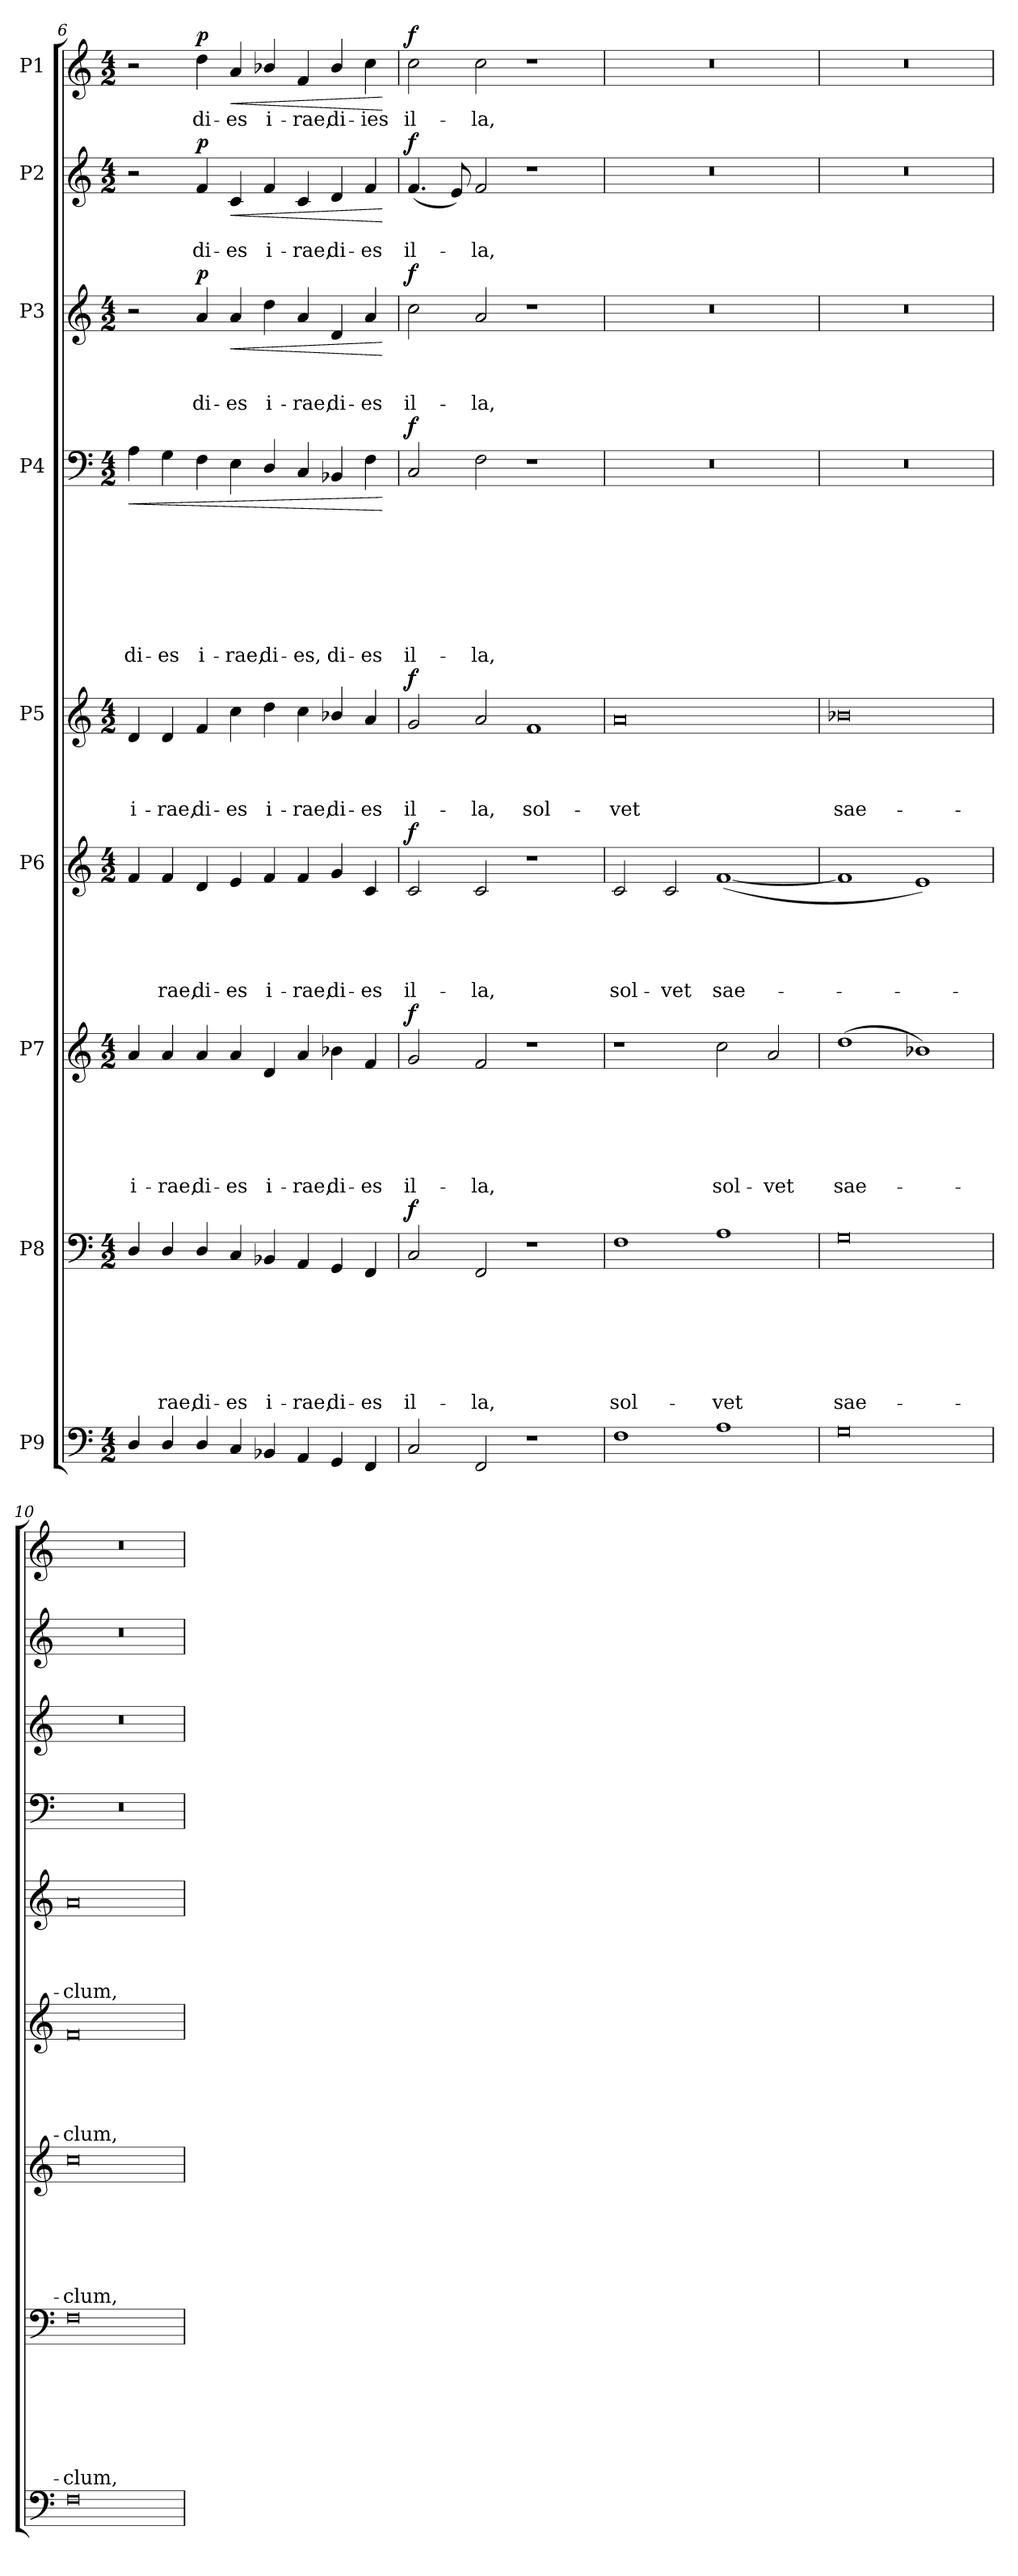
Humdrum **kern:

**kern	**kern	**text	**text	**text	**text	**text	**text	**text	**dynam	**kern	**text	**text	**text	**text	**text	**text	**dynam	**kern	**text	**text	**text	**text	**text	**dynam	**kern	**text	**text	**text	**text	**dynam	**kern	**text	**text	**text	**text	**text	**text	**text	**text	**dynam	**kern	**text	**text	**text	**dynam	**kern	**text	**text	**dynam	**kern	**text	**dynam
*part9	*part8	*part8	*part8	*part8	*part8	*part8	*part8	*part8	*part8	*part7	*part7	*part7	*part7	*part7	*part7	*part7	*part7	*part6	*part6	*part6	*part6	*part6	*part6	*part6	*part5	*part5	*part5	*part5	*part5	*part5	*part4	*part4	*part4	*part4	*part4	*part4	*part4	*part4	*part4	*part4	*part3	*part3	*part3	*part3	*part3	*part2	*part2	*part2	*part2	*part1	*part1	*part1
*staff9	*staff8	*staff8	*staff8	*staff8	*staff8	*staff8	*staff8	*staff8	*staff8	*staff7	*staff7	*staff7	*staff7	*staff7	*staff7	*staff7	*staff7	*staff6	*staff6	*staff6	*staff6	*staff6	*staff6	*staff6	*staff5	*staff5	*staff5	*staff5	*staff5	*staff5	*staff4	*staff4	*staff4	*staff4	*staff4	*staff4	*staff4	*staff4	*staff4	*staff4	*staff3	*staff3	*staff3	*staff3	*staff3	*staff2	*staff2	*staff2	*staff2	*staff1	*staff1	*staff1
*I"P9	*I"P8	*	*	*	*	*	*	*	*	*I"P7	*	*	*	*	*	*	*	*I"P6	*	*	*	*	*	*	*I"P5	*	*	*	*	*	*I"P4	*	*	*	*	*	*	*	*	*	*I"P3	*	*	*	*	*I"P2	*	*	*	*I"P1	*	*
!!LO:PB:g=z
*clefF4	*clefF4	*	*	*	*	*	*	*	*	*clefG2	*	*	*	*	*	*	*	*clefG2	*	*	*	*	*	*	*clefG2	*	*	*	*	*	*clefF4	*	*	*	*	*	*	*	*	*	*clefG2	*	*	*	*	*clefG2	*	*	*	*clefG2	*	*
*	*	*	*	*	*	*	*	*	*	*ITrd7c12	*	*	*	*	*	*	*	*	*	*	*	*	*	*	*	*	*	*	*	*	*	*	*	*	*	*	*	*	*	*	*ITrd7c12	*	*	*	*	*	*	*	*	*	*	*
*k[]	*k[]	*	*	*	*	*	*	*	*	*k[]	*	*	*	*	*	*	*	*k[]	*	*	*	*	*	*	*k[]	*	*	*	*	*	*k[]	*	*	*	*	*	*	*	*	*	*k[]	*	*	*	*	*k[]	*	*	*	*k[]	*	*
*C:	*C:	*	*	*	*	*	*	*	*	*C:	*	*	*	*	*	*	*	*C:	*	*	*	*	*	*	*C:	*	*	*	*	*	*C:	*	*	*	*	*	*	*	*	*	*C:	*	*	*	*	*C:	*	*	*	*C:	*	*
*M4/2	*M4/2	*	*	*	*	*	*	*	*	*M4/2	*	*	*	*	*	*	*	*M4/2	*	*	*	*	*	*	*M4/2	*	*	*	*	*	*M4/2	*	*	*	*	*	*	*	*	*	*M4/2	*	*	*	*	*M4/2	*	*	*	*M4/2	*	*
=6	=6	=6	=6	=6	=6	=6	=6	=6	=6	=6	=6	=6	=6	=6	=6	=6	=6	=6	=6	=6	=6	=6	=6	=6	=6	=6	=6	=6	=6	=6	=6	=6	=6	=6	=6	=6	=6	=6	=6	=6	=6	=6	=6	=6	=6	=6	=6	=6	=6	=6	=6	=6
*^	*	*	*	*	*	*	*	*	*	*	*	*	*	*	*	*	*	*	*	*	*	*	*	*	*	*	*	*	*	*	*	*	*	*	*	*	*	*	*	*	*	*	*	*	*	*	*	*	*	*	*	*
!	!	!	!	!	!	!	!	!	!	!	!	!	!	!	!	!	!LO:LY:b	!	!	!	!	!	!	!	!	!	!	!	!	!LO:LY:b	!	!	!	!	!	!	!	!	!	!LO:LY:b	!LO:HP:b	!	!	!	!	!	!	!	!	!	!	!	!
4D/	0ryy	4D/	.	.	.	.	.	.	.	.	4A/	.	.	.	.	.	i-	.	4f/	.	.	.	.	.	.	4d/	.	.	.	i-	.	4A\	.	.	.	.	.	.	.	di-	<	2r	.	.	.	.	2r	.	.	.	2r	.	.
!	!	!	!	!	!	!	!	!	!LO:LY:b	!	!	!	!	!	!	!	!LO:LY:b	!	!	!	!	!	!	!LO:LY:b	!	!	!	!	!	!LO:LY:b	!	!	!	!	!	!	!	!	!	!LO:LY:b	!	!	!	!	!	!	!	!	!	!	!	!	!
4D/	.	4D/	.	.	.	.	.	.	-rae,	.	4A/	.	.	.	.	.	-rae,	.	4f/	.	.	.	.	-rae,	.	4d/	.	.	.	-rae,	.	4G\	.	.	.	.	.	.	.	-es	.	.	.	.	.	.	.	.	.	.	.	.	.
!	!	!	!	!	!	!	!	!	!LO:LY:b	!	!	!	!	!	!	!	!LO:LY:b	!	!	!	!	!	!	!LO:LY:b	!	!	!	!	!	!LO:LY:b	!	!	!	!	!	!	!	!	!	!LO:LY:b	!	!	!	!	!LO:LY:b	!LO:DY:a	!	!	!LO:LY:b	!LO:DY:a	!	!LO:LY:b	!LO:DY:a
4D/	.	4D/	.	.	.	.	.	.	di-	.	4A/	.	.	.	.	.	di-	.	4d/	.	.	.	.	di-	.	4f/	.	.	.	di-	.	4F\	.	.	.	.	.	.	.	i-	.	4A/	.	.	di-	p	4f/	.	di-	p	4dd\	di-	p
!	!	!	!	!	!	!	!	!	!LO:LY:b	!	!	!	!	!	!	!	!LO:LY:b	!	!	!	!	!	!	!LO:LY:b	!	!	!	!	!	!LO:LY:b	!	!	!	!	!	!	!	!	!	!LO:LY:b	!	!	!	!	!LO:LY:b	!LO:HP:b	!	!	!LO:LY:b	!LO:HP:b	!	!LO:LY:b	!LO:HP:b
4C/	.	4C/	.	.	.	.	.	.	-es	.	4A/	.	.	.	.	.	-es	.	4e/	.	.	.	.	-es	.	4cc\	.	.	.	-es	.	4E\	.	.	.	.	.	.	.	-rae,	.	4A/	.	.	-es	<	4c/	.	-es	<	4a/	-es	<
!	!	!	!	!	!	!	!	!	!LO:LY:b	!	!	!	!	!	!	!	!LO:LY:b	!	!	!	!	!	!	!LO:LY:b	!	!	!	!	!	!LO:LY:b	!	!	!	!	!	!	!	!	!	!LO:LY:b	!	!	!	!	!LO:LY:b	!	!	!	!LO:LY:b	!	!	!LO:LY:b	!
4BB-X/	.	4BB-X/	.	.	.	.	.	.	i-	.	4D/	.	.	.	.	.	i-	.	4f/	.	.	.	.	i-	.	4dd\	.	.	.	i-	.	4D/	.	.	.	.	.	.	.	di-	.	4d\	.	.	i-	.	4f/	.	i-	.	4b-X/	i-	.
!	!	!	!	!	!	!	!	!	!LO:LY:b	!	!	!	!	!	!	!	!LO:LY:b	!	!	!	!	!	!	!LO:LY:b	!	!	!	!	!	!LO:LY:b	!	!	!	!	!	!	!	!	!	!LO:LY:b	!	!	!	!	!LO:LY:b	!	!	!	!LO:LY:b	!	!	!LO:LY:b	!
4AA/	.	4AA/	.	.	.	.	.	.	-rae,	.	4A/	.	.	.	.	.	-rae,	.	4f/	.	.	.	.	-rae,	.	4cc\	.	.	.	-rae,	.	4C/	.	.	.	.	.	.	.	-es,	.	4A/	.	.	-rae,	.	4c/	.	-rae,	.	4f/	-rae,	.
!	!	!	!	!	!	!	!	!	!LO:LY:b	!	!	!	!	!	!	!	!LO:LY:b	!	!	!	!	!	!	!LO:LY:b	!	!	!	!	!	!LO:LY:b	!	!	!	!	!	!	!	!	!	!LO:LY:b	!	!	!	!	!LO:LY:b	!	!	!	!LO:LY:b	!	!	!LO:LY:b	!
4GG/	.	4GG/	.	.	.	.	.	.	di-	.	4B-X\	.	.	.	.	.	di-	.	4g/	.	.	.	.	di-	.	4b-X/	.	.	.	di-	.	4BB-X/	.	.	.	.	.	.	.	di-	.	4D/	.	.	di-	.	4d/	.	di-	.	4b-/	di-	.
!	!	!	!	!	!	!	!	!	!LO:LY:b	!	!	!	!	!	!	!	!LO:LY:b	!	!	!	!	!	!	!LO:LY:b	!	!	!	!	!	!LO:LY:b	!	!	!	!	!	!	!	!	!	!LO:LY:b	!	!	!	!	!LO:LY:b	!	!	!	!LO:LY:b	!	!	!LO:LY:b	!
4FF/	.	4FF/	.	.	.	.	.	.	-es	.	4F/	.	.	.	.	.	-es	.	4c/	.	.	.	.	-es	.	4a/	.	.	.	-es	.	4F\	.	.	.	.	.	.	.	-es	.	4A/	.	.	-es	.	4f/	.	-es	.	4cc\	-ies	.
*v	*v	*	*	*	*	*	*	*	*	*	*	*	*	*	*	*	*	*	*	*	*	*	*	*	*	*	*	*	*	*	*	*	*	*	*	*	*	*	*	*	*	*	*	*	*	*	*	*	*	*	*	*	*
.	.	.	.	.	.	.	.	.	.	.	.	.	.	.	.	.	.	.	.	.	.	.	.	.	.	.	.	.	.	.	.	.	.	.	.	.	.	.	.	[	.	.	.	.	[	.	.	.	[	.	.	[
=7	=7	=7	=7	=7	=7	=7	=7	=7	=7	=7	=7	=7	=7	=7	=7	=7	=7	=7	=7	=7	=7	=7	=7	=7	=7	=7	=7	=7	=7	=7	=7	=7	=7	=7	=7	=7	=7	=7	=7	=7	=7	=7	=7	=7	=7	=7	=7	=7	=7	=7	=7	=7
*^	*	*	*	*	*	*	*	*	*	*	*	*	*	*	*	*	*	*	*	*	*	*	*	*	*	*	*	*	*	*	*	*	*	*	*	*	*	*	*	*	*	*	*	*	*	*	*	*	*	*	*	*
!	!	!	!	!	!	!	!	!	!LO:LY:b	!LO:DY:a	!	!	!	!	!	!	!LO:LY:b	!LO:DY:a	!	!	!	!	!	!LO:LY:b	!LO:DY:a	!	!	!	!	!LO:LY:b	!LO:DY:a	!	!	!	!	!	!	!	!	!LO:LY:b	!LO:DY:a	!	!	!	!LO:LY:b	!LO:DY:a	!	!	!LO:LY:b	!LO:DY:a	!	!LO:LY:b	!LO:DY:a
2C/	0ryy	2C/	.	.	.	.	.	.	il-	f	2G/	.	.	.	.	.	il-	f	2c/	.	.	.	.	il-	f	2g/	.	.	.	il-	f	2C/	.	.	.	.	.	.	.	il-	f	2c\	.	.	il-	f	(<4.f/	.	il-	f	2cc\	il-	f
.	.	.	.	.	.	.	.	.	.	.	.	.	.	.	.	.	.	.	.	.	.	.	.	.	.	.	.	.	.	.	.	.	.	.	.	.	.	.	.	.	.	.	.	.	.	.	8e/)	.	.	.	.	.	.
!	!	!	!	!	!	!	!	!	!LO:LY:b	!	!	!	!	!	!	!	!LO:LY:b	!	!	!	!	!	!	!LO:LY:b	!	!	!	!	!	!LO:LY:b	!	!	!	!	!	!	!	!	!	!LO:LY:b	!	!	!	!	!LO:LY:b	!	!	!	!LO:LY:b	!	!	!LO:LY:b	!
2FF/	.	2FF/	.	.	.	.	.	.	-la,	.	2F/	.	.	.	.	.	-la,	.	2c/	.	.	.	.	-la,	.	2a/	.	.	.	-la,	.	2F\	.	.	.	.	.	.	.	-la,	.	2A/	.	.	-la,	.	2f/	.	-la,	.	2cc\	-la,	.
!	!	!	!	!	!	!	!	!	!	!	!	!	!	!	!	!	!	!	!	!	!	!	!	!	!	!	!	!	!	!LO:LY:b	!	!	!	!	!	!	!	!	!	!	!	!	!	!	!	!	!	!	!	!	!	!	!
1r	.	1r	.	.	.	.	.	.	.	.	1r	.	.	.	.	.	.	.	1r	.	.	.	.	.	.	1f	.	.	.	sol-	.	1r	.	.	.	.	.	.	.	.	.	1r	.	.	.	.	1r	.	.	.	1r	.	.
=8	=8	=8	=8	=8	=8	=8	=8	=8	=8	=8	=8	=8	=8	=8	=8	=8	=8	=8	=8	=8	=8	=8	=8	=8	=8	=8	=8	=8	=8	=8	=8	=8	=8	=8	=8	=8	=8	=8	=8	=8	=8	=8	=8	=8	=8	=8	=8	=8	=8	=8	=8	=8	=8
!	!	!	!	!	!	!	!	!	!LO:LY:b	!	!	!	!	!	!	!	!	!	!	!	!	!	!	!LO:LY:b	!	!	!	!	!	!LO:LY:b	!	!LO:N:vis=1	!	!	!	!	!	!	!	!	!	!LO:N:vis=1	!	!	!	!	!LO:N:vis=1	!	!	!	!LO:N:vis=1	!	!
1F	0ryy	1F	.	.	.	.	.	.	sol-	.	1r	.	.	.	.	.	.	.	2c/	.	.	.	.	sol-	.	0a	.	.	.	-vet	.	0r	.	.	.	.	.	.	.	.	.	0r	.	.	.	.	0r	.	.	.	0r	.	.
!	!	!	!	!	!	!	!	!	!	!	!	!	!	!	!	!	!	!	!	!	!	!	!	!LO:LY:b	!	!	!	!	!	!	!	!	!	!	!	!	!	!	!	!	!	!	!	!	!	!	!	!	!	!	!	!	!
.	.	.	.	.	.	.	.	.	.	.	.	.	.	.	.	.	.	.	2c/	.	.	.	.	-vet	.	.	.	.	.	.	.	.	.	.	.	.	.	.	.	.	.	.	.	.	.	.	.	.	.	.	.	.	.
!	!	!	!	!	!	!	!	!	!LO:LY:b	!	!	!	!	!	!	!	!LO:LY:b	!	!	!	!	!	!	!LO:LY:b	!	!	!	!	!	!	!	!	!	!	!	!	!	!	!	!	!	!	!	!	!	!	!	!	!	!	!	!	!
1A	.	1A	.	.	.	.	.	.	-vet	.	2c\	.	.	.	.	.	sol-	.	(<[<1f	.	.	.	.	sae-	.	.	.	.	.	.	.	.	.	.	.	.	.	.	.	.	.	.	.	.	.	.	.	.	.	.	.	.	.
!	!	!	!	!	!	!	!	!	!	!	!	!	!	!	!	!	!LO:LY:b	!	!	!	!	!	!	!	!	!	!	!	!	!	!	!	!	!	!	!	!	!	!	!	!	!	!	!	!	!	!	!	!	!	!	!	!
.	.	.	.	.	.	.	.	.	.	.	2A/	.	.	.	.	.	-vet	.	.	.	.	.	.	.	.	.	.	.	.	.	.	.	.	.	.	.	.	.	.	.	.	.	.	.	.	.	.	.	.	.	.	.	.
=9	=9	=9	=9	=9	=9	=9	=9	=9	=9	=9	=9	=9	=9	=9	=9	=9	=9	=9	=9	=9	=9	=9	=9	=9	=9	=9	=9	=9	=9	=9	=9	=9	=9	=9	=9	=9	=9	=9	=9	=9	=9	=9	=9	=9	=9	=9	=9	=9	=9	=9	=9	=9	=9
!	!	!	!	!	!	!	!	!	!LO:LY:b	!	!	!	!	!	!	!	!LO:LY:b	!	!	!	!	!	!	!	!	!	!	!	!	!LO:LY:b	!	!LO:N:vis=1	!	!	!	!	!	!	!	!	!	!LO:N:vis=1	!	!	!	!	!LO:N:vis=1	!	!	!	!LO:N:vis=1	!	!
0G	0ryy	0G	.	.	.	.	.	.	sae-	.	(>1d	.	.	.	.	.	sae-	.	1f]	.	.	.	.	.	.	0b-X	.	.	.	sae-	.	0r	.	.	.	.	.	.	.	.	.	0r	.	.	.	.	0r	.	.	.	0r	.	.
.	.	.	.	.	.	.	.	.	.	.	1B-X)	.	.	.	.	.	.	.	1e)	.	.	.	.	.	.	.	.	.	.	.	.	.	.	.	.	.	.	.	.	.	.	.	.	.	.	.	.	.	.	.	.	.	.
=10	=10	=10	=10	=10	=10	=10	=10	=10	=10	=10	=10	=10	=10	=10	=10	=10	=10	=10	=10	=10	=10	=10	=10	=10	=10	=10	=10	=10	=10	=10	=10	=10	=10	=10	=10	=10	=10	=10	=10	=10	=10	=10	=10	=10	=10	=10	=10	=10	=10	=10	=10	=10	=10
!	!	!	!	!	!	!	!	!	!LO:LY:b	!	!	!	!	!	!	!	!LO:LY:b	!	!	!	!	!	!	!LO:LY:b	!	!	!	!	!	!LO:LY:b	!	!LO:N:vis=1	!	!	!	!	!	!	!	!	!	!LO:N:vis=1	!	!	!	!	!LO:N:vis=1	!	!	!	!LO:N:vis=1	!	!
0F	0ryy	0F	.	.	.	.	.	.	-clum,	.	0c	.	.	.	.	.	-clum,	.	0f	.	.	.	.	-clum,	.	0a	.	.	.	-clum,	.	0r	.	.	.	.	.	.	.	.	.	0r	.	.	.	.	0r	.	.	.	0r	.	.
*v	*v	*	*	*	*	*	*	*	*	*	*	*	*	*	*	*	*	*	*	*	*	*	*	*	*	*	*	*	*	*	*	*	*	*	*	*	*	*	*	*	*	*	*	*	*	*	*	*	*	*	*	*	*
=	=	=	=	=	=	=	=	=	=	=	=	=	=	=	=	=	=	=	=	=	=	=	=	=	=	=	=	=	=	=	=	=	=	=	=	=	=	=	=	=	=	=	=	=	=	=	=	=	=	=	=	=
*-	*-	*-	*-	*-	*-	*-	*-	*-	*-	*-	*-	*-	*-	*-	*-	*-	*-	*-	*-	*-	*-	*-	*-	*-	*-	*-	*-	*-	*-	*-	*-	*-	*-	*-	*-	*-	*-	*-	*-	*-	*-	*-	*-	*-	*-	*-	*-	*-	*-	*-	*-	*-
